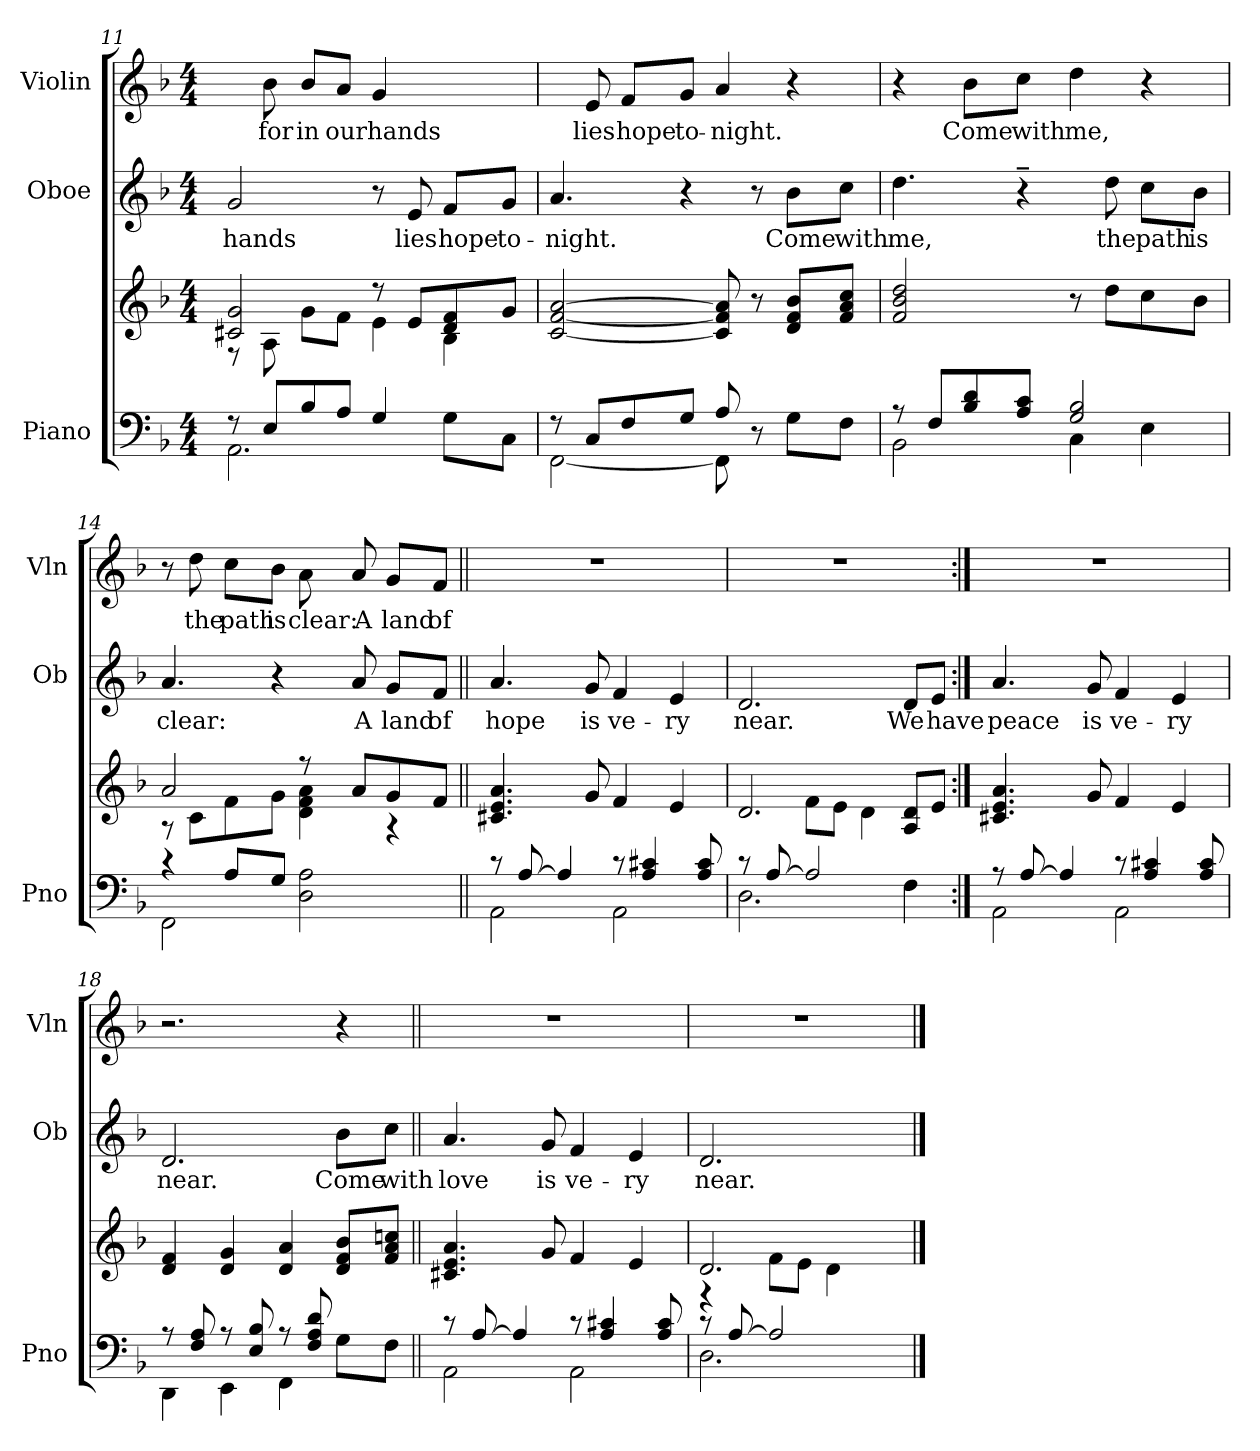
**kern	**kern	**kern	**text	**kern	**text
*part3	*part3	*part2	*part2	*part1	*part1
*staff4	*staff3	*staff2	*staff2	*staff1	*staff1
*I"Piano	*	*I"Oboe	*	*I"Violin	*
*I'Pno	*	*I'Ob	*	*I'Vln	*
*clefF4	*clefG2	*clefG2	*	*clefG2	*
*k[b-]	*k[b-]	*k[b-]	*	*k[b-]	*
*M4/4	*M4/4	*M4/4	*	*M4/4	*
=11	=11	=11	=11	=11	=11
*^	*^	*	*	*	*
!	!	!	!	!	!LO:LY:b	!	!
8r	2.AA\	2c#X/ 2g/	8r	2g/	hands	8ryy	.
!	!	!	!	!	!	!	!LO:LY:b
8E/L	.	.	8A\	.	.	8b-\	for
!	!	!	!	!	!	!	!LO:LY:b
8B-/	.	.	8g\L	.	.	8b-/L	in
!	!	!	!	!	!	!	!LO:LY:b
8A/J	.	.	8f\J	.	.	8a/J	our
!	!	!	!	!	!	!	!LO:LY:b
4G/	.	8rdd	4e\	8r	.	4g/	hands
!	!	!	!	!	!LO:LY:b	!	!
.	.	8e/L	.	8e/	lies	.	.
!	!	!	!	!	!LO:LY:b	!	!
8G\L	4ryy	8d/ 8f/	4B-\	8f/L	hope	4ryy	.
!	!	!	!	!	!LO:LY:b	!	!
8C\J	.	8g/J	.	8g/J	to-	.	.
*	*	*v	*v	*	*	*	*
!!LO:LB:g=z
=12	=12	=12	=12	=12	=12	=12
!	!	!	!	!LO:LY:b	!	!
8r	[2FF\	[2c/ [2f/ [2a/	4.a/	-night.	8ryy	.
!	!	!	!	!	!	!LO:LY:b
8C/L	.	.	.	.	8e/	lies
!	!	!	!	!	!	!LO:LY:b
8F/	.	.	.	.	8f/L	hope
!	!	!	!	!	!	!LO:LY:b
8G/J	.	.	4r	.	8g/J	to-
!	!	!	!	!	!	!LO:LY:b
8A/	8FF\]	8c/] 8f/] 8a/]	.	.	4a/	-night.
8r	4.ryy	8r	8r	.	.	.
!	!	!	!	!LO:LY:b	!	!
8G\L	.	8d/ 8f/ 8b-/L	8b-\L	Come	4r	.
!	!	!	!	!LO:LY:b	!	!
8F\J	.	8f/ 8a/ 8cc/J	8cc\J	with	.	.
=13	=13	=13	=13	=13	=13	=13
!	!	!	!	!LO:LY:b	!	!
8r	2BB-\	2f/ 2b-/ 2dd/	4.dd\	me,	4r	.
8F/L	.	.	.	.	.	.
!	!	!	!	!	!	!LO:LY:b
8B-/ 8d/	.	.	.	.	8b-\L	Come
!	!	!	!LO:TX:a:B:t=_	!	!	!
!	!	!	!	!	!	!LO:LY:b
8A/ 8c/J	.	.	4r	.	8cc\J	with
!	!	!	!	!	!	!LO:LY:b
2G/ 2B-/	4C\	8r	.	.	4dd\	me,
!	!	!	!	!LO:LY:b	!	!
.	.	8dd\L	8dd\	the	.	.
!	!	!	!	!LO:LY:b	!	!
.	4E\	8cc\	8cc\L	path	4r	.
!	!	!	!	!LO:LY:b	!	!
.	.	8b-\J	8b-\J	is	.	.
=14	=14	=14	=14	=14	=14	=14
*	*	*^	*	*	*	*
!	!	!	!	!	!LO:LY:b	!	!
4r	2FF\	2a/	8r	4.a/	clear:	8r	.
!	!	!	!	!	!	!	!LO:LY:b
.	.	.	8c\L	.	.	8dd\	the
!	!	!	!	!	!	!	!LO:LY:b
8A/L	.	.	8f\	.	.	8cc\L	path
!	!	!	!	!	!	!	!LO:LY:b
8G/J	.	.	8g\J	4r	.	8b-\J	is
!	!	!	!	!	!	!	!LO:LY:b
2ryy	2D\ 2A\	8r	4d\ 4f\ 4a\	.	.	8a\	clear:
!	!	!	!	!	!LO:LY:b	!	!LO:LY:b
.	.	8a/L	.	8a/	A	8a/	A
!	!	!	!	!	!LO:LY:b	!	!LO:LY:b
.	.	8g/	4r	8g/L	land	8g/L	land
!	!	!	!	!	!LO:LY:b	!	!LO:LY:b
.	.	8f/J	.	8f/J	of	8f/J	of
*	*	*v	*v	*	*	*	*
!!LO:PB:g=z
=15||	=15||	=15||	=15||	=15||	=15||	=15||
!	!	!	!	!LO:LY:b	!	!
8r	2AA\	4.c#X/ 4.e/ 4.a/	4.a/	hope	1r	.
[<8A/	.	.	.	.	.	.
4A/]	.	.	.	.	.	.
!	!	!	!	!LO:LY:b	!	!
.	.	8g/	8g/	is	.	.
!	!	!	!	!LO:LY:b	!	!
8r	2AA\	4f/	4f/	ve-	.	.
4A/ 4c#X/	.	.	.	.	.	.
!	!	!	!	!LO:LY:b	!	!
.	.	4e/	4e/	-ry	.	.
8A/ 8c#/	.	.	.	.	.	.
=16	=16	=16	=16	=16	=16	=16
*	*	*^	*	*	*	*
!	!	!	!	!	!LO:LY:b	!	!
8r	2.D\	2.d/	4ryy	2.d/	near.	1r	.
[<8A/	.	.	.	.	.	.	.
2A/]	.	.	8f\L	.	.	.	.
.	.	.	8e\J	.	.	.	.
.	.	.	4d\	.	.	.	.
!	!	!	!	!	!LO:LY:b	!	!
4F\	4ryy	8A/ 8d/L	4ryy	8d/L	We	.	.
!	!	!	!	!	!LO:LY:b	!	!
.	.	8e/J	.	8e/J	have	.	.
*	*	*v	*v	*	*	*	*
=17:|!	=17:|!	=17:|!	=17:|!	=17:|!	=17:|!	=17:|!
!	!	!	!	!LO:LY:b	!	!
8r	2AA\	4.c#X/ 4.e/ 4.a/	4.a/	peace	1r	.
[<8A/	.	.	.	.	.	.
4A/]	.	.	.	.	.	.
!	!	!	!	!LO:LY:b	!	!
.	.	8g/	8g/	is	.	.
!	!	!	!	!LO:LY:b	!	!
8r	2AA\	4f/	4f/	ve-	.	.
4A/ 4c#X/	.	.	.	.	.	.
!	!	!	!	!LO:LY:b	!	!
.	.	4e/	4e/	-ry	.	.
8A/ 8c#/	.	.	.	.	.	.
=18	=18	=18	=18	=18	=18	=18
!	!	!	!	!LO:LY:b	!	!
8rA	4DD\	4d/ 4f/	2.d/	near.	2.r	.
8F/ 8A/	.	.	.	.	.	.
8rA	4EE\	4d/ 4g/	.	.	.	.
8E/ 8B-/	.	.	.	.	.	.
8rA	4FF\	4d/ 4a/	.	.	.	.
8F/ 8A/ 8d/	.	.	.	.	.	.
!	!	!	!	!LO:LY:b	!	!
4rBBByy	8G\L	8d/ 8f/ 8b-/L	8b-\L	Come	4r	.
!	!	!	!	!LO:LY:b	!	!
.	8F\J	8f/ 8a/ 8ccni/J	8cc\J	with	.	.
!!LO:LB:g=z
=19||	=19||	=19||	=19||	=19||	=19||	=19||
!	!	!	!	!LO:LY:b	!	!
8r	2AA\	4.c#X/ 4.e/ 4.a/	4.a/	love	1r	.
[<8A/	.	.	.	.	.	.
4A/]	.	.	.	.	.	.
!	!	!	!	!LO:LY:b	!	!
.	.	8g/	8g/	is	.	.
!	!	!	!	!LO:LY:b	!	!
8r	2AA\	4f/	4f/	ve-	.	.
4A/ 4c#X/	.	.	.	.	.	.
!	!	!	!	!LO:LY:b	!	!
.	.	4e/	4e/	-ry	.	.
8A/ 8c#/	.	.	.	.	.	.
=20	=20	=20	=20	=20	=20	=20
*	*	*^	*	*	*	*
!	!	!	!	!	!LO:LY:b	!	!
8r	2.D\	2.d/	4r	2.d/	near.	1r	.
[<8A/	.	.	.	.	.	.	.
2A/]	.	.	8f\L	.	.	.	.
.	.	.	8e\J	.	.	.	.
.	.	.	4d\	.	.	.	.
4ryy	4ryy	4ryy	4ryy	4ryy	.	.	.
*v	*v	*	*	*	*	*	*
*	*v	*v	*	*	*	*
==	==	==	==	==	==
*-	*-	*-	*-	*-	*-
